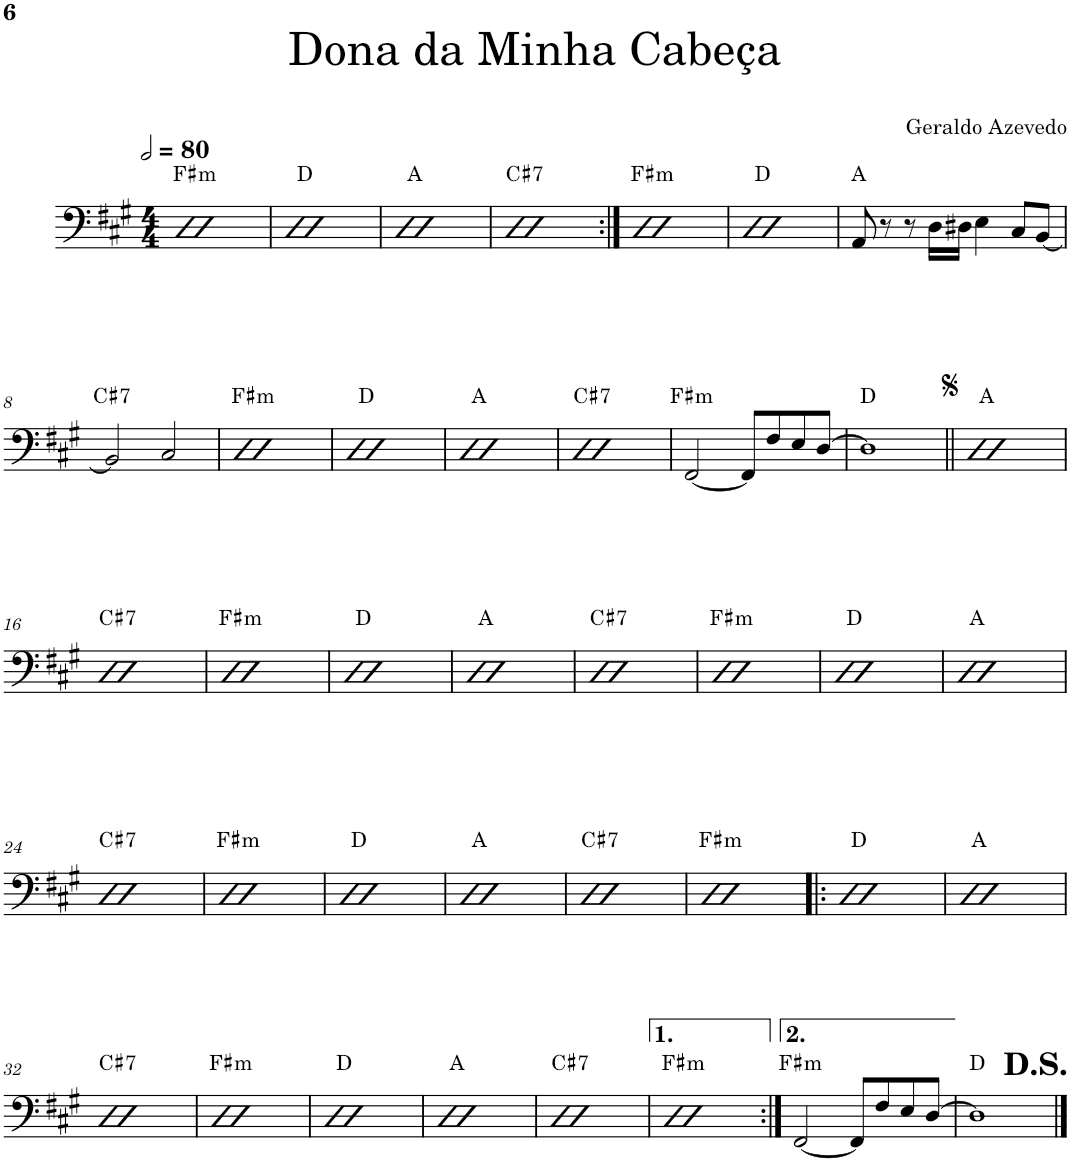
**kern	**harte
*part1	*part1
*staff1	*
*I"Acoustic Bass	*
*I'Bass	*
!!LO:PB:g=z
*clefF4	*
*Trd7c12	*
*k[f#c#g#]	*
*M4/4	*
*MM160	*
=1	=1
!	!LO:H:kt=m
1D	F#:min
=2	=2
1D	D:maj
=3	=3
1D	A:maj
=4	=4
!	!LO:H:kt=7
1D	C#:7
=5:|!	=5:|!
!	!LO:H:kt=m
1D	F#:min
=6	=6
1D	D:maj
=7	=7
8AA/	A:maj
8r	.
8r	.
16D\LL	.
16D#X\JJ	.
4E\	.
8C#/L	.
[8BB/J	.
!!LO:LB:g=z
=8	=8
!	!LO:H:kt=7
2BB/]	C#:7
2C#/	.
=9	=9
!	!LO:H:kt=m
1D	F#:min
=10	=10
1D	D:maj
=11	=11
1D	A:maj
=12	=12
!	!LO:H:kt=7
1D	C#:7
=13	=13
!	!LO:H:kt=m
[2FF#/	F#:min
8FF#/L]	.
8F#/	.
8E/	.
[8D/J	.
=14	=14
1D]	D:maj
=15||	=15||
1D	A:maj
!!LO:LB:g=z
=16	=16
!	!LO:H:kt=7
1D	C#:7
=17	=17
!	!LO:H:kt=m
1D	F#:min
=18	=18
1D	D:maj
=19	=19
1D	A:maj
=20	=20
!	!LO:H:kt=7
1D	C#:7
=21	=21
!	!LO:H:kt=m
1D	F#:min
=22	=22
1D	D:maj
=23	=23
1D	A:maj
!!LO:LB:g=z
=24	=24
!	!LO:H:kt=7
1D	C#:7
=25	=25
!	!LO:H:kt=m
1D	F#:min
=26	=26
1D	D:maj
=27	=27
1D	A:maj
=28	=28
!	!LO:H:kt=7
1D	C#:7
=29	=29
!	!LO:H:kt=m
1D	F#:min
=30!|:	=30!|:
1D	D:maj
=31	=31
1D	A:maj
!!LO:LB:g=z
=32	=32
!	!LO:H:kt=7
1D	C#:7
=33	=33
!	!LO:H:kt=m
1D	F#:min
=34	=34
1D	D:maj
=35	=35
1D	A:maj
=36	=36
!	!LO:H:kt=7
1D	C#:7
=37	=37
!	!LO:H:kt=m
1D	F#:min
=38:|!	=38:|!
!	!LO:H:kt=m
[2FF#/	F#:min
8FF#/L]	.
8F#/	.
8E/	.
[8D/J	.
=39	=39
1D]	D:maj
==	==
*-	*-
